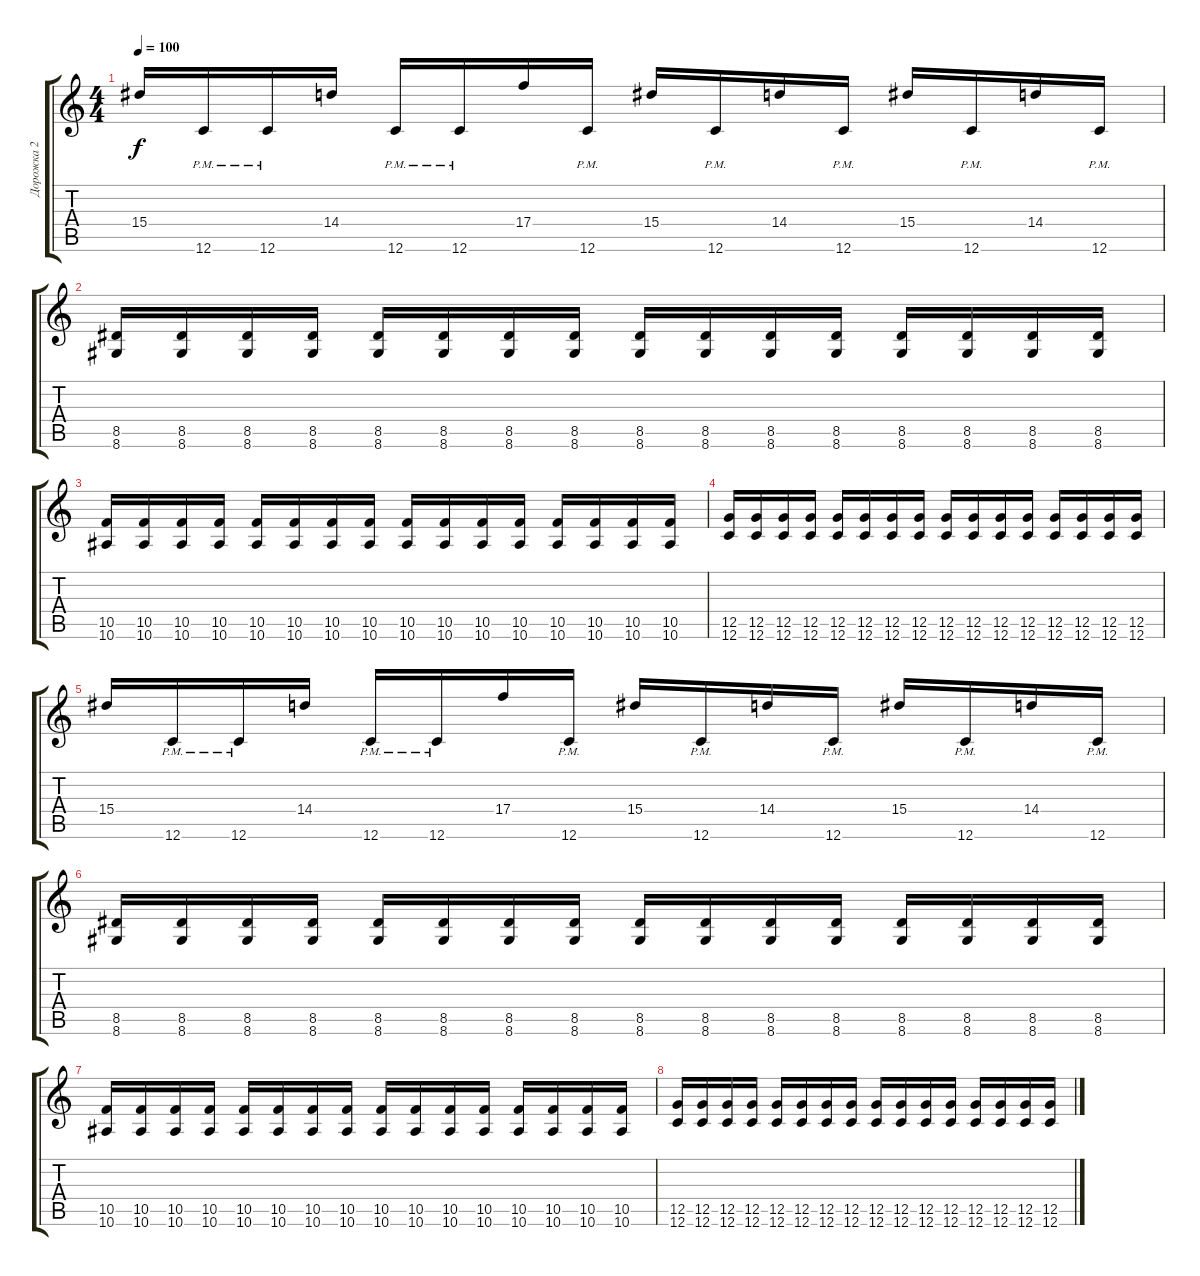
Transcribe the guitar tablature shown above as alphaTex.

\track ("Дорожка 2" "Дорожка 2") {instrument distortionguitar}
\staff {score tabs}
\tuning (D4 A3 F3 C3 G2 C2) {hide}
\ts (4 4)
\tempo 100
\clef g2
\ks c
15.4.16{dy f} 12.6{pm}.16 12.6{pm}.16 14.4.16 12.6{pm}.16 12.6{pm}.16 17.4.16 12.6{pm}.16 15.4.16 12.6{pm}.16 14.4.16 12.6{pm}.16 15.4.16 12.6{pm}.16 14.4.16 12.6{pm}.16 |
(8.5 8.6).16 (8.5 8.6).16 (8.5 8.6).16 (8.5 8.6).16 (8.5 8.6).16 (8.5 8.6).16 (8.5 8.6).16 (8.5 8.6).16 (8.5 8.6).16 (8.5 8.6).16 (8.5 8.6).16 (8.5 8.6).16 (8.5 8.6).16 (8.5 8.6).16 (8.5 8.6).16 (8.5 8.6).16 |
(10.5 10.6).16 (10.5 10.6).16 (10.5 10.6).16 (10.5 10.6).16 (10.5 10.6).16 (10.5 10.6).16 (10.5 10.6).16 (10.5 10.6).16 (10.5 10.6).16 (10.5 10.6).16 (10.5 10.6).16 (10.5 10.6).16 (10.5 10.6).16 (10.5 10.6).16 (10.5 10.6).16 (10.5 10.6).16 |
(12.5 12.6).16 (12.5 12.6).16 (12.5 12.6).16 (12.5 12.6).16 (12.5 12.6).16 (12.5 12.6).16 (12.5 12.6).16 (12.5 12.6).16 (12.5 12.6).16 (12.5 12.6).16 (12.5 12.6).16 (12.5 12.6).16 (12.5 12.6).16 (12.5 12.6).16 (12.5 12.6).16 (12.5 12.6).16 |
15.4.16 12.6{pm}.16 12.6{pm}.16 14.4.16 12.6{pm}.16 12.6{pm}.16 17.4.16 12.6{pm}.16 15.4.16 12.6{pm}.16 14.4.16 12.6{pm}.16 15.4.16 12.6{pm}.16 14.4.16 12.6{pm}.16 |
(8.5 8.6).16 (8.5 8.6).16 (8.5 8.6).16 (8.5 8.6).16 (8.5 8.6).16 (8.5 8.6).16 (8.5 8.6).16 (8.5 8.6).16 (8.5 8.6).16 (8.5 8.6).16 (8.5 8.6).16 (8.5 8.6).16 (8.5 8.6).16 (8.5 8.6).16 (8.5 8.6).16 (8.5 8.6).16 |
(10.5 10.6).16 (10.5 10.6).16 (10.5 10.6).16 (10.5 10.6).16 (10.5 10.6).16 (10.5 10.6).16 (10.5 10.6).16 (10.5 10.6).16 (10.5 10.6).16 (10.5 10.6).16 (10.5 10.6).16 (10.5 10.6).16 (10.5 10.6).16 (10.5 10.6).16 (10.5 10.6).16 (10.5 10.6).16 |
(12.5 12.6).16 (12.5 12.6).16 (12.5 12.6).16 (12.5 12.6).16 (12.5 12.6).16 (12.5 12.6).16 (12.5 12.6).16 (12.5 12.6).16 (12.5 12.6).16 (12.5 12.6).16 (12.5 12.6).16 (12.5 12.6).16 (12.5 12.6).16 (12.5 12.6).16 (12.5 12.6).16 (12.5 12.6).16
